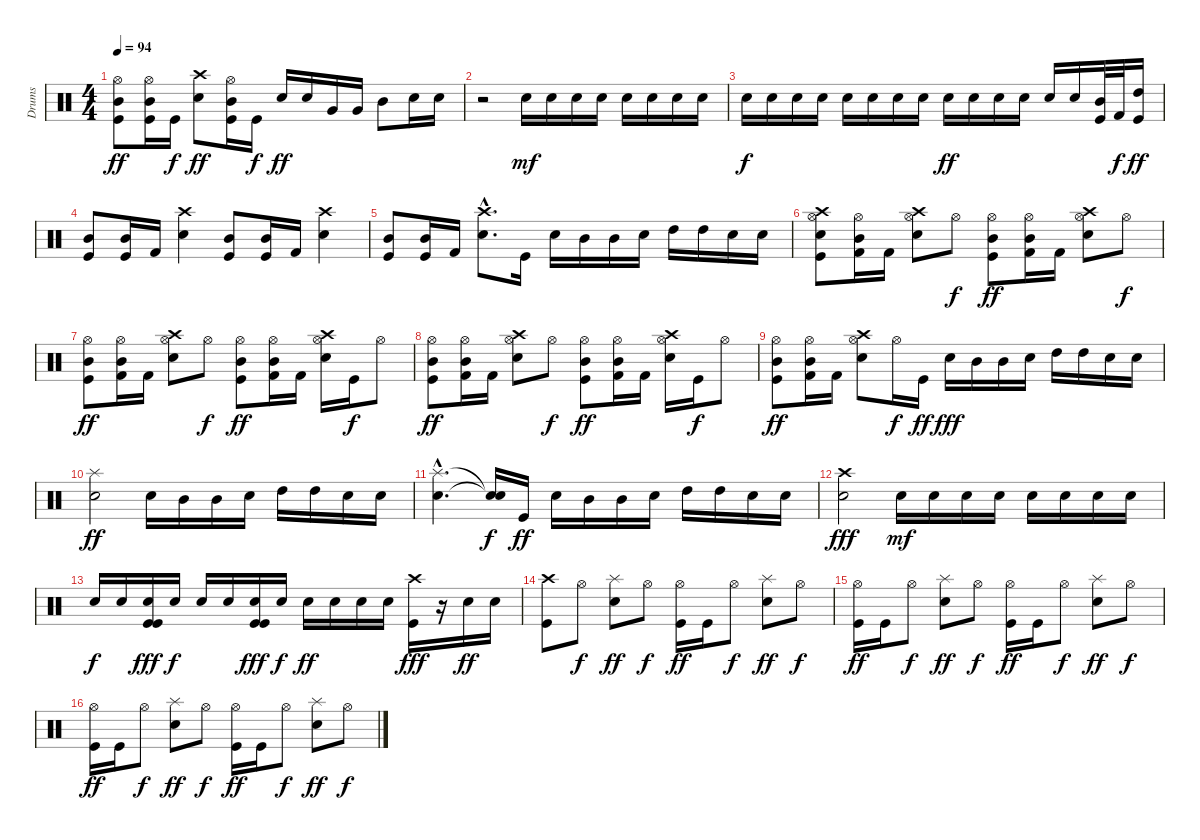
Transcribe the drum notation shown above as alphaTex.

\track ("Drums" "Drums") {instrument percussion}
\staff {score}
\articulation defaults
\ts (4 4)
\tempo 94
\clef neutral
\ks c
("Hi-Hat (open)" "Mid Tom (hit)" "Kick (hit)").8{dy ff} ("Hi-Hat (open)" "Mid Tom (hit)" "Kick (hit)").16 "Kick (hit)".16{dy f} ("Crash high (hit)" "Snare (hit) 2").8{dy ff} ("Hi-Hat (open)" "Mid Tom (hit)" "Kick (hit)").16 "Kick (hit)".16{dy f} "Snare (hit) 2".16{dy ff} "Snare (hit) 2".16 "Very Low Tom (hit)".16 "Very Low Tom (hit)".16 "Mid Tom (hit)".8 "Snare (hit) 2".16 "Snare (hit) 2".16 |
r.2 "Snare (hit) 2".16{dy mf} "Snare (hit) 2".16 "Snare (hit) 2".16 "Snare (hit) 2".16 "Snare (hit) 2".16 "Snare (hit) 2".16 "Snare (hit) 2".16 "Snare (hit) 2".16 |
"Snare (hit) 2".16{dy f} "Snare (hit) 2".16 "Snare (hit) 2".16 "Snare (hit) 2".16 "Snare (hit) 2".16 "Snare (hit) 2".16 "Snare (hit) 2".16 "Snare (hit) 2".16 "Snare (hit) 2".16{dy ff} "Snare (hit) 2".16 "Snare (hit) 2".16 "Snare (hit) 2".16 "Snare (hit) 2".16 "Snare (hit) 2".16 ("Mid Tom (hit)" "Kick (hit)").32 "Kick (hit) 2".32{dy f} ("High Tom (hit)" "Kick (hit)").16{dy ff} |
("Mid Tom (hit)" "Kick (hit)").8 ("Mid Tom (hit)" "Kick (hit)").16 "Kick (hit) 2".16 ("Crash high (hit)" "Snare (hit) 2").4 ("Mid Tom (hit)" "Kick (hit)").8 ("Mid Tom (hit)" "Kick (hit)").16 "Kick (hit) 2".16 ("Crash high (hit)" "Snare (hit) 2").4 |
("Mid Tom (hit)" "Kick (hit)").8 ("Mid Tom (hit)" "Kick (hit)").16 "Kick (hit) 2".16 ("Crash high (hit)"{hac} "Snare (hit) 2"{hac}).8{d} "Kick (hit)".16 "Snare (hit) 2".16 "Mid Tom (hit)".16 "Mid Tom (hit)".16 "Snare (hit) 2".16 "High Tom (hit)".16 "High Tom (hit)".16 "Snare (hit) 2".16 "Snare (hit) 2".16 |
("Hi-Hat (open)" "Crash high (hit)" "Snare (hit) 2" "Kick (hit)").8 ("Hi-Hat (open)" "Mid Tom (hit)" "Kick (hit) 2").16 "Kick (hit) 2".16 ("Hi-Hat (open)" "Crash high (hit)" "Snare (hit) 2").8 "Hi-Hat (open)".8{dy f} ("Hi-Hat (open)" "Mid Tom (hit)" "Kick (hit)").8{dy ff} ("Hi-Hat (open)" "Mid Tom (hit)" "Kick (hit) 2").16 "Kick (hit) 2".16 ("Hi-Hat (open)" "Crash high (hit)" "Snare (hit) 2").8 "Hi-Hat (open)".8{dy f} |
("Hi-Hat (open)" "Mid Tom (hit)" "Kick (hit)").8{dy ff} ("Hi-Hat (open)" "Mid Tom (hit)" "Kick (hit) 2").16 "Kick (hit) 2".16 ("Hi-Hat (open)" "Crash high (hit)" "Snare (hit) 2").8 "Hi-Hat (open)".8{dy f} ("Hi-Hat (open)" "Mid Tom (hit)" "Kick (hit)").8{dy ff} ("Hi-Hat (open)" "Mid Tom (hit)" "Kick (hit) 2").16 "Kick (hit) 2".16 ("Hi-Hat (open)" "Crash high (hit)" "Snare (hit) 2").16 "Kick (hit)".16{dy f} "Hi-Hat (open)".8 |
("Hi-Hat (open)" "Mid Tom (hit)" "Kick (hit)").8{dy ff} ("Hi-Hat (open)" "Mid Tom (hit)" "Kick (hit) 2").16 "Kick (hit) 2".16 ("Hi-Hat (open)" "Crash high (hit)" "Snare (hit) 2").8 "Hi-Hat (open)".8{dy f} ("Hi-Hat (open)" "Mid Tom (hit)" "Kick (hit)").8{dy ff} ("Hi-Hat (open)" "Mid Tom (hit)" "Kick (hit) 2").16 "Kick (hit) 2".16 ("Hi-Hat (open)" "Crash high (hit)" "Snare (hit) 2").16 "Kick (hit)".16{dy f} "Hi-Hat (open)".8 |
("Hi-Hat (open)" "Mid Tom (hit)" "Kick (hit)").8{dy ff} ("Hi-Hat (open)" "Mid Tom (hit)" "Kick (hit) 2").16 "Kick (hit) 2".16 ("Hi-Hat (open)" "Crash high (hit)" "Snare (hit) 2").8 "Hi-Hat (open)".16{dy f} "Kick (hit)".16{dy ff} "Snare (hit) 2".16{dy fff} "Mid Tom (hit)".16 "Mid Tom (hit)".16 "Snare (hit) 2".16 "High Tom (hit)".16 "High Tom (hit)".16 "Snare (hit) 2".16 "Snare (hit) 2".16 |
("Splash (hit)" "Snare (hit) 2").2{dy ff} "Snare (hit) 2".16 "Mid Tom (hit)".16 "Mid Tom (hit)".16 "Snare (hit) 2".16 "High Tom (hit)".16 "High Tom (hit)".16 "Snare (hit) 2".16 "Snare (hit) 2".16 |
("Splash (hit)"{hac} "Snare (hit) 2"{hac}).4{d} ("Snare (hit)"{t} "Snare (hit)"{t}).16{dy f} "Kick (hit)".16{dy ff} "Snare (hit) 2".16 "Mid Tom (hit)".16 "Mid Tom (hit)".16 "Snare (hit) 2".16 "High Tom (hit)".16 "High Tom (hit)".16 "Snare (hit) 2".16 "Snare (hit) 2".16 |
("Crash high (hit)" "Snare (hit) 2").2{dy fff} "Snare (hit) 2".16{dy mf} "Snare (hit) 2".16 "Snare (hit) 2".16 "Snare (hit) 2".16 "Snare (hit) 2".16 "Snare (hit) 2".16 "Snare (hit) 2".16 "Snare (hit) 2".16 |
"Snare (hit) 2".16{dy f} "Snare (hit) 2".16 ("Kick (hit)" "Snare (hit) 2" "Kick (hit)").16{dy fff} "Snare (hit) 2".16{dy f} "Snare (hit) 2".16 "Snare (hit) 2".16 ("Kick (hit)" "Snare (hit) 2" "Kick (hit)").16{dy fff} "Snare (hit) 2".16{dy f} "Snare (hit) 2".16{dy ff} "Snare (hit) 2".16 "Snare (hit) 2".16 "Snare (hit) 2".16 ("Crash high (hit)" "Kick (hit)").16{dy fff} r.16 "Snare (hit) 2".16{dy ff} "Snare (hit) 2".16 |
("Crash high (hit)" "Kick (hit)").8 "Hi-Hat (open)".8{dy f} ("Splash (hit)" "Snare (hit) 2").8{dy ff} "Hi-Hat (open)".8{dy f} ("Hi-Hat (open)" "Kick (hit)").16{dy ff} "Kick (hit)".16 "Hi-Hat (open)".8{dy f} ("Splash (hit)" "Snare (hit) 2").8{dy ff} "Hi-Hat (open)".8{dy f} |
("Hi-Hat (open)" "Kick (hit)").16{dy ff} "Kick (hit)".16 "Hi-Hat (open)".8{dy f} ("Splash (hit)" "Snare (hit) 2").8{dy ff} "Hi-Hat (open)".8{dy f} ("Hi-Hat (open)" "Kick (hit)").16{dy ff} "Kick (hit)".16 "Hi-Hat (open)".8{dy f} ("Splash (hit)" "Snare (hit) 2").8{dy ff} "Hi-Hat (open)".8{dy f} |
("Hi-Hat (open)" "Kick (hit)").16{dy ff} "Kick (hit)".16 "Hi-Hat (open)".8{dy f} ("Splash (hit)" "Snare (hit) 2").8{dy ff} "Hi-Hat (open)".8{dy f} ("Hi-Hat (open)" "Kick (hit)").16{dy ff} "Kick (hit)".16 "Hi-Hat (open)".8{dy f} ("Splash (hit)" "Snare (hit) 2").8{dy ff} "Hi-Hat (open)".8{dy f}
